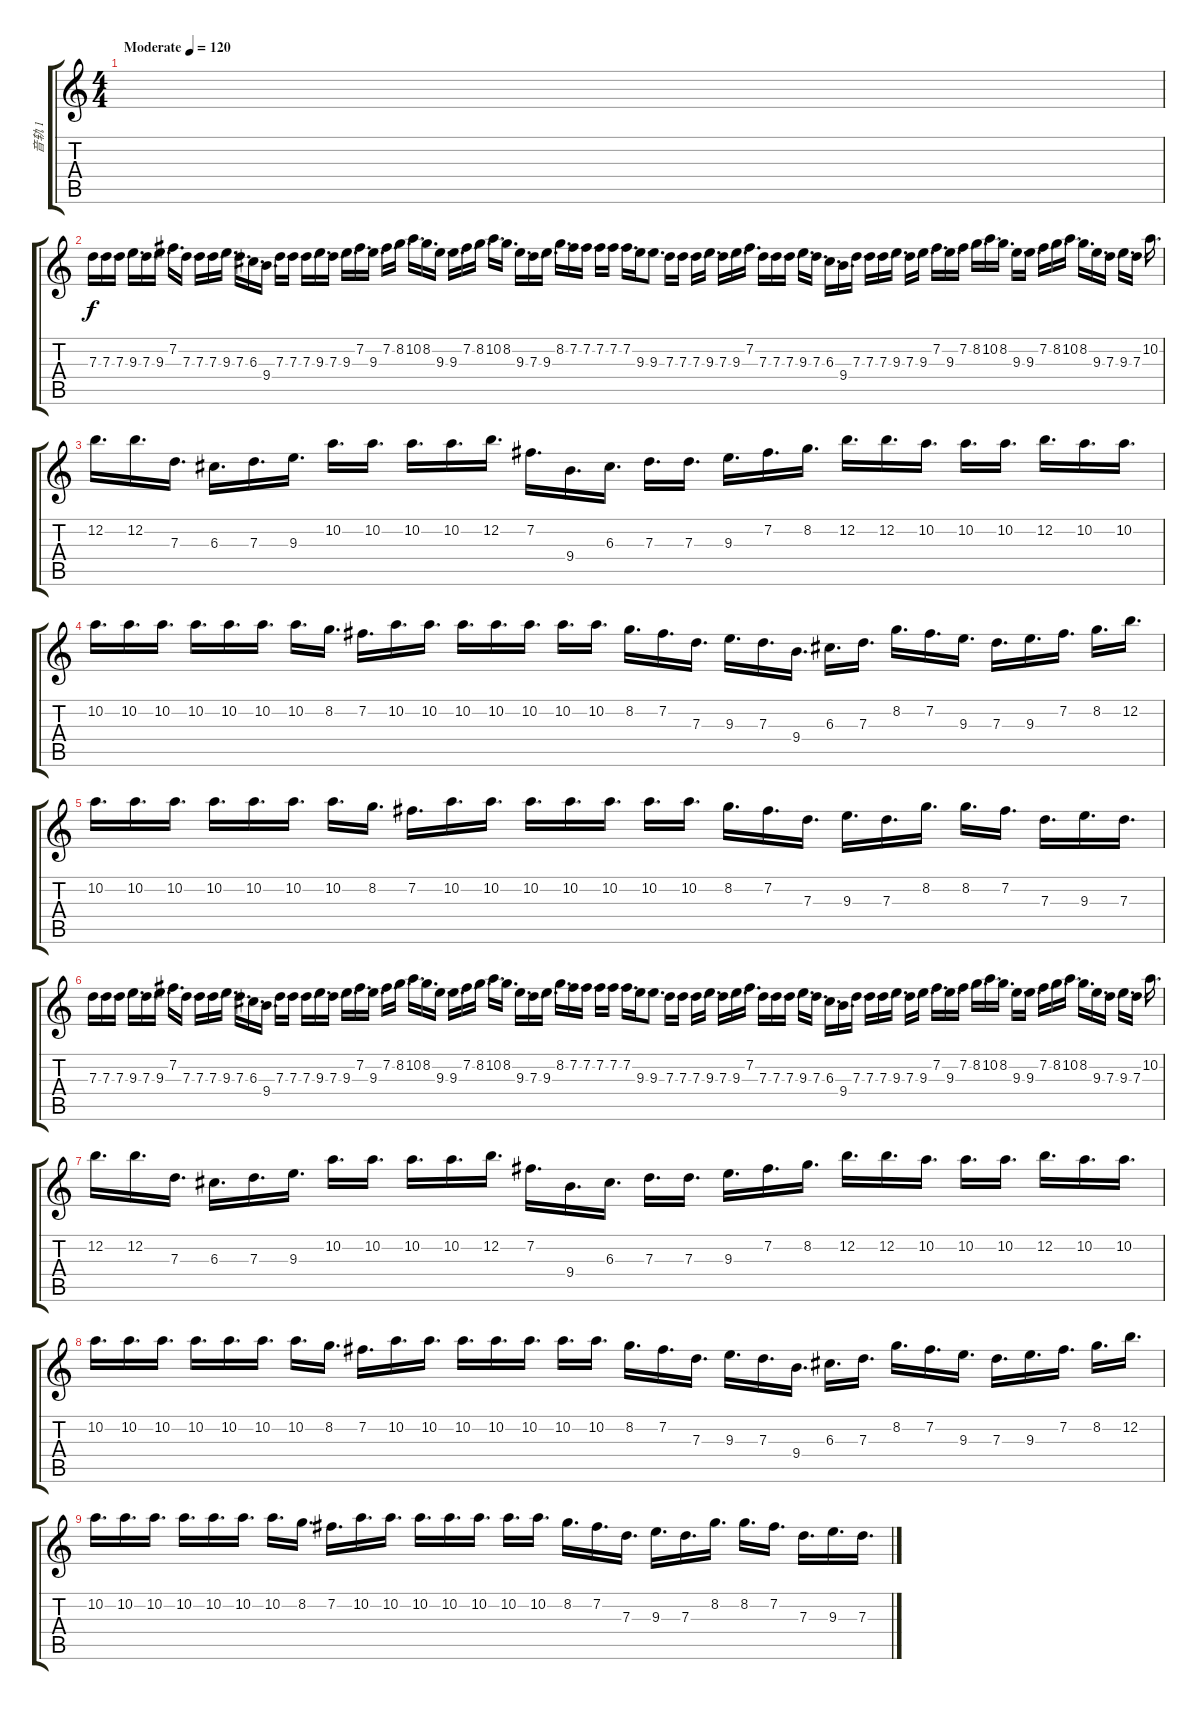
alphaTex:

\track ("音轨 1" "音轨 1") {instrument acousticguitarsteel}
\staff {score tabs}
\tuning (E4 B3 G3 D3 A2 E2) {hide}
\ts (4 4)
\tempo (120 "Moderate")
\clef g2
\ks c
|
7.3.16{d} 7.3.16{d} 7.3.16{d} 9.3.16{d} 7.3.16{d} 9.3.16{d} 7.2.16{d} 7.3.16{d} 7.3.16{d} 7.3.16{d} 9.3.16{d} 7.3.16{d} 6.3.16{d} 9.4.16{d} 7.3.16{d} 7.3.16{d} 7.3.16{d} 9.3.16{d} 7.3.16{d} 9.3.16{d} 7.2.16{d} 9.3.16{d} 7.2.16{d} 8.2.16{d} 10.2.16{d} 8.2.16{d} 9.3.16{d} 9.3.16{d} 7.2.16{d txt ""} 8.2.16{d} 10.2.16{d} 8.2.16{d} 9.3.16{d} 7.3.16{d} 9.3.16{d} 8.2.16{d} 7.2.16{d} 7.2.16{d} 7.2.16{d} 7.2.16{d} 7.2.16{d} 9.3.16{d} 9.3.8{d} 7.3.16{d} 7.3.16{d} 7.3.16{d} 9.3.16{d} 7.3.16{d} 9.3.16{d} 7.2.16{d} 7.3.16{d} 7.3.16{d} 7.3.16{d} 9.3.16{d} 7.3.16{d} 6.3.16{d} 9.4.16{d} 7.3.16{d} 7.3.16{d} 7.3.16{d} 9.3.16{d} 7.3.16{d} 9.3.16{d} 7.2.16{d} 9.3.16{d} 7.2.16{d} 8.2.16{d} 10.2.16{d} 8.2.16{d} 9.3.16{d} 9.3.16{d} 7.2.16{d} 8.2.16{d} 10.2.16{d} 8.2.16{d} 9.3.16{d} 7.3.16{d} 9.3.16{d} 7.3.16{d} 10.2.16{d} |
12.2.16{d} 12.2.16{d} 7.3.16{d} 6.3.16{d} 7.3.16{d} 9.3.16{d} 10.2.16{d} 10.2.16{d} 10.2.16{d} 10.2.16{d} 12.2.16{d} 7.2.16{d} 9.4.16{d} 6.3.16{d} 7.3.16{d} 7.3.16{d} 9.3.16{d} 7.2.16{d} 8.2.16{d} 12.2.16{d} 12.2.16{d} 10.2.16{d} 10.2.16{d} 10.2.16{d} 12.2.16{d} 10.2.16{d} 10.2.16{d} |
10.2.16{d} 10.2.16{d} 10.2.16{d} 10.2.16{d} 10.2.16{d} 10.2.16{d} 10.2.16{d} 8.2.16{d} 7.2.16{d} 10.2.16{d} 10.2.16{d} 10.2.16{d} 10.2.16{d} 10.2.16{d} 10.2.16{d} 10.2.16{d} 8.2.16{d} 7.2.16{d} 7.3.16{d} 9.3.16{d} 7.3.16{d} 9.4.16{d} 6.3.16{d} 7.3.16{d} 8.2.16{d} 7.2.16{d} 9.3.16{d} 7.3.16{d} 9.3.16{d} 7.2.16{d} 8.2.16{d} 12.2.16{d} |
10.2.16{d} 10.2.16{d} 10.2.16{d} 10.2.16{d} 10.2.16{d} 10.2.16{d} 10.2.16{d} 8.2.16{d} 7.2.16{d} 10.2.16{d} 10.2.16{d} 10.2.16{d} 10.2.16{d} 10.2.16{d} 10.2.16{d} 10.2.16{d} 8.2.16{d} 7.2.16{d} 7.3.16{d} 9.3.16{d} 7.3.16{d} 8.2.16{d} 8.2.16{d} 7.2.16{d} 7.3.16{d} 9.3.16{d} 7.3.16{d} |
7.3.16{d} 7.3.16{d} 7.3.16{d} 9.3.16{d} 7.3.16{d} 9.3.16{d} 7.2.16{d} 7.3.16{d} 7.3.16{d} 7.3.16{d} 9.3.16{d} 7.3.16{d} 6.3.16{d} 9.4.16{d} 7.3.16{d} 7.3.16{d} 7.3.16{d} 9.3.16{d} 7.3.16{d} 9.3.16{d} 7.2.16{d} 9.3.16{d} 7.2.16{d} 8.2.16{d} 10.2.16{d} 8.2.16{d} 9.3.16{d} 9.3.16{d} 7.2.16{d} 8.2.16{d} 10.2.16{d} 8.2.16{d} 9.3.16{d} 7.3.16{d} 9.3.16{d} 8.2.16{d} 7.2.16{d} 7.2.16{d} 7.2.16{d} 7.2.16{d} 7.2.16{d} 9.3.16{d} 9.3.8{d} 7.3.16{d} 7.3.16{d} 7.3.16{d} 9.3.16{d} 7.3.16{d} 9.3.16{d} 7.2.16{d} 7.3.16{d} 7.3.16{d} 7.3.16{d} 9.3.16{d} 7.3.16{d} 6.3.16{d} 9.4.16{d} 7.3.16{d} 7.3.16{d} 7.3.16{d} 9.3.16{d} 7.3.16{d} 9.3.16{d} 7.2.16{d} 9.3.16{d} 7.2.16{d} 8.2.16{d} 10.2.16{d} 8.2.16{d} 9.3.16{d} 9.3.16{d} 7.2.16{d} 8.2.16{d} 10.2.16{d} 8.2.16{d} 9.3.16{d} 7.3.16{d} 9.3.16{d} 7.3.16{d} 10.2.16{d} |
12.2.16{d} 12.2.16{d} 7.3.16{d} 6.3.16{d} 7.3.16{d} 9.3.16{d} 10.2.16{d} 10.2.16{d} 10.2.16{d} 10.2.16{d} 12.2.16{d} 7.2.16{d} 9.4.16{d} 6.3.16{d} 7.3.16{d} 7.3.16{d} 9.3.16{d} 7.2.16{d} 8.2.16{d} 12.2.16{d} 12.2.16{d txt ""} 10.2.16{d} 10.2.16{d} 10.2.16{d} 12.2.16{d} 10.2.16{d} 10.2.16{d} |
10.2.16{d} 10.2.16{d} 10.2.16{d} 10.2.16{d} 10.2.16{d} 10.2.16{d} 10.2.16{d} 8.2.16{d} 7.2.16{d} 10.2.16{d} 10.2.16{d} 10.2.16{d} 10.2.16{d} 10.2.16{d} 10.2.16{d} 10.2.16{d} 8.2.16{d} 7.2.16{d} 7.3.16{d} 9.3.16{d} 7.3.16{d} 9.4.16{d} 6.3.16{d} 7.3.16{d} 8.2.16{d} 7.2.16{d} 9.3.16{d} 7.3.16{d} 9.3.16{d} 7.2.16{d} 8.2.16{d} 12.2.16{d} |
10.2.16{d} 10.2.16{d} 10.2.16{d} 10.2.16{d} 10.2.16{d} 10.2.16{d} 10.2.16{d} 8.2.16{d} 7.2.16{d} 10.2.16{d} 10.2.16{d} 10.2.16{d} 10.2.16{d} 10.2.16{d} 10.2.16{d} 10.2.16{d} 8.2.16{d} 7.2.16{d} 7.3.16{d} 9.3.16{d} 7.3.16{d} 8.2.16{d} 8.2.16{d} 7.2.16{d} 7.3.16{d} 9.3.16{d} 7.3.16{d}
